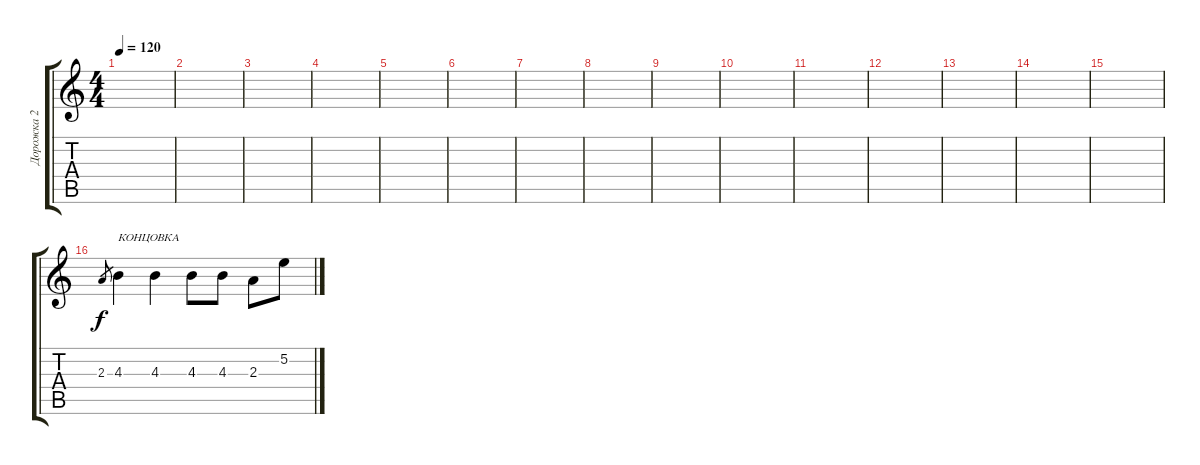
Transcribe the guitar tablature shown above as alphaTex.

\track ("Дорожка 2" "Дорожка 2") {instrument distortionguitar}
\staff {score tabs}
\tuning (E4 B3 G3 D3 A2 E2) {hide}
\ts (4 4)
\tempo 120
\clef g2
\ks c
|
|
|
|
|
|
|
|
|
|
|
|
|
|
|
2.3.8{gr} 4.3.4{txt "КОНЦОВКА"} 4.3.4 4.3.8 4.3.8 2.3.8 5.2.8
